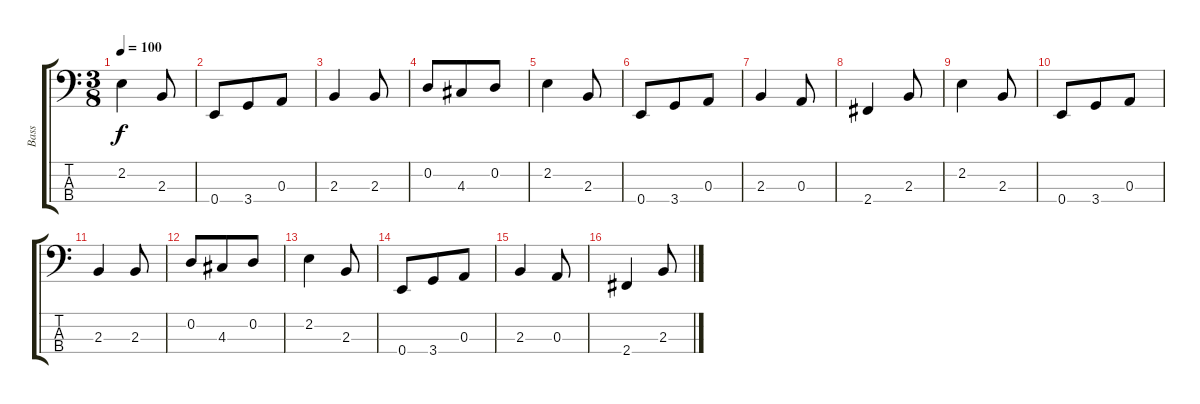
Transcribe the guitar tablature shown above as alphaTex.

\track ("Bass" "Bass") {instrument electricbasspick}
\staff {score tabs}
\tuning (G2 D2 A1 E1) {hide}
\ts (3 8)
\tempo 100
\clef f4
\ks c
2.2.4{dy f} 2.3.8 |
0.4.8 3.4.8 0.3.8 |
2.3.4 2.3.8 |
0.2.8 4.3.8 0.2.8 |
2.2.4 2.3.8 |
0.4.8 3.4.8 0.3.8 |
2.3.4 0.3.8 |
2.4.4 2.3.8 |
2.2.4 2.3.8 |
0.4.8 3.4.8 0.3.8 |
2.3.4 2.3.8 |
0.2.8 4.3.8 0.2.8 |
2.2.4 2.3.8 |
0.4.8 3.4.8 0.3.8 |
2.3.4 0.3.8 |
2.4.4 2.3.8
